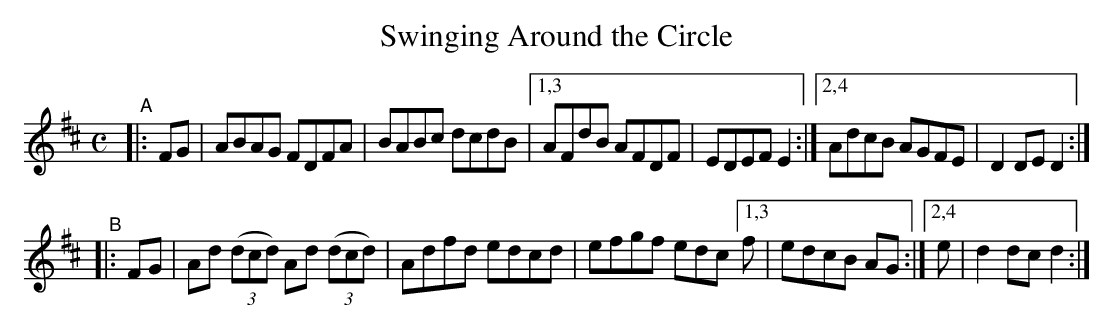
X:1
T: Swinging Around the Circle
M: C
L: 1/8
K: D
"^A"|: FG | ABAG FDFA | BABc dcdB |[1,3 AFdB AFDF | EDEF E2 :|[2,4 AdcB AGFE | D2DE D2 :|
"^B"|: FG | Ad (3(dcd) Ad (3(dcd) | Adfd edcd | efgf edc [1,3 f | edcB AG :|[2,4 e | d2dc d2 :|
